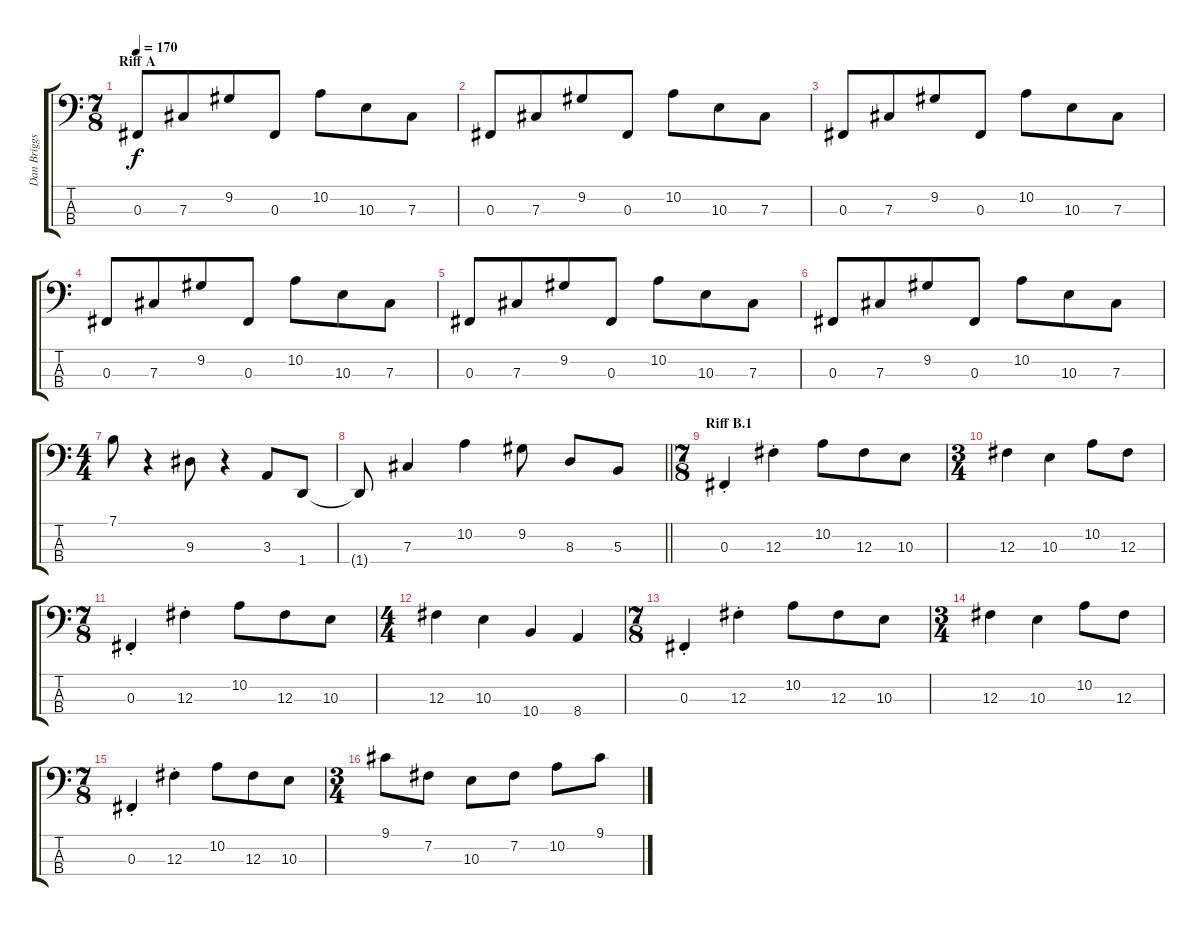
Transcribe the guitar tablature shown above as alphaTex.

\track ("Dan Briggs" "Dan Briggs") {instrument electricbassfinger}
\staff {score tabs}
\tuning (E2 B1 Gb1 Db1) {hide}
\ts (7 8)
\section ("" "Riff A")
\tempo 170
\clef f4
\ks c
0.3.8{dy f} 7.3.8 9.2.8 0.3.8 10.2.8 10.3.8 7.3.8 |
0.3.8 7.3.8 9.2.8 0.3.8 10.2.8 10.3.8 7.3.8 |
0.3.8 7.3.8 9.2.8 0.3.8 10.2.8 10.3.8 7.3.8 |
0.3.8 7.3.8 9.2.8 0.3.8 10.2.8 10.3.8 7.3.8 |
0.3.8 7.3.8 9.2.8 0.3.8 10.2.8 10.3.8 7.3.8 |
0.3.8 7.3.8 9.2.8 0.3.8 10.2.8 10.3.8 7.3.8 |
\ts (4 4)
7.1.8 r.4 9.3.8 r.4 3.3.8 1.4.8 |
\barLineRight lightlight
1.4{t}.8 7.3.4 10.2.4 9.2.8 8.3.8 5.3.8 |
\ts (7 8)
\section ("" "Riff B.1")
0.3{st}.4 12.3{st}.4 10.2.8 12.3.8 10.3.8 |
\ts (3 4)
12.3.4 10.3.4 10.2.8 12.3.8 |
\ts (7 8)
0.3{st}.4 12.3{st}.4 10.2.8 12.3.8 10.3.8 |
\ts (4 4)
12.3.4 10.3.4 10.4.4 8.4.4 |
\ts (7 8)
0.3{st}.4 12.3{st}.4 10.2.8 12.3.8 10.3.8 |
\ts (3 4)
12.3.4 10.3.4 10.2.8 12.3.8 |
\ts (7 8)
0.3{st}.4 12.3{st}.4 10.2.8 12.3.8 10.3.8 |
\ts (3 4)
9.1.8 7.2.8 10.3.8 7.2.8 10.2.8 9.1.8
